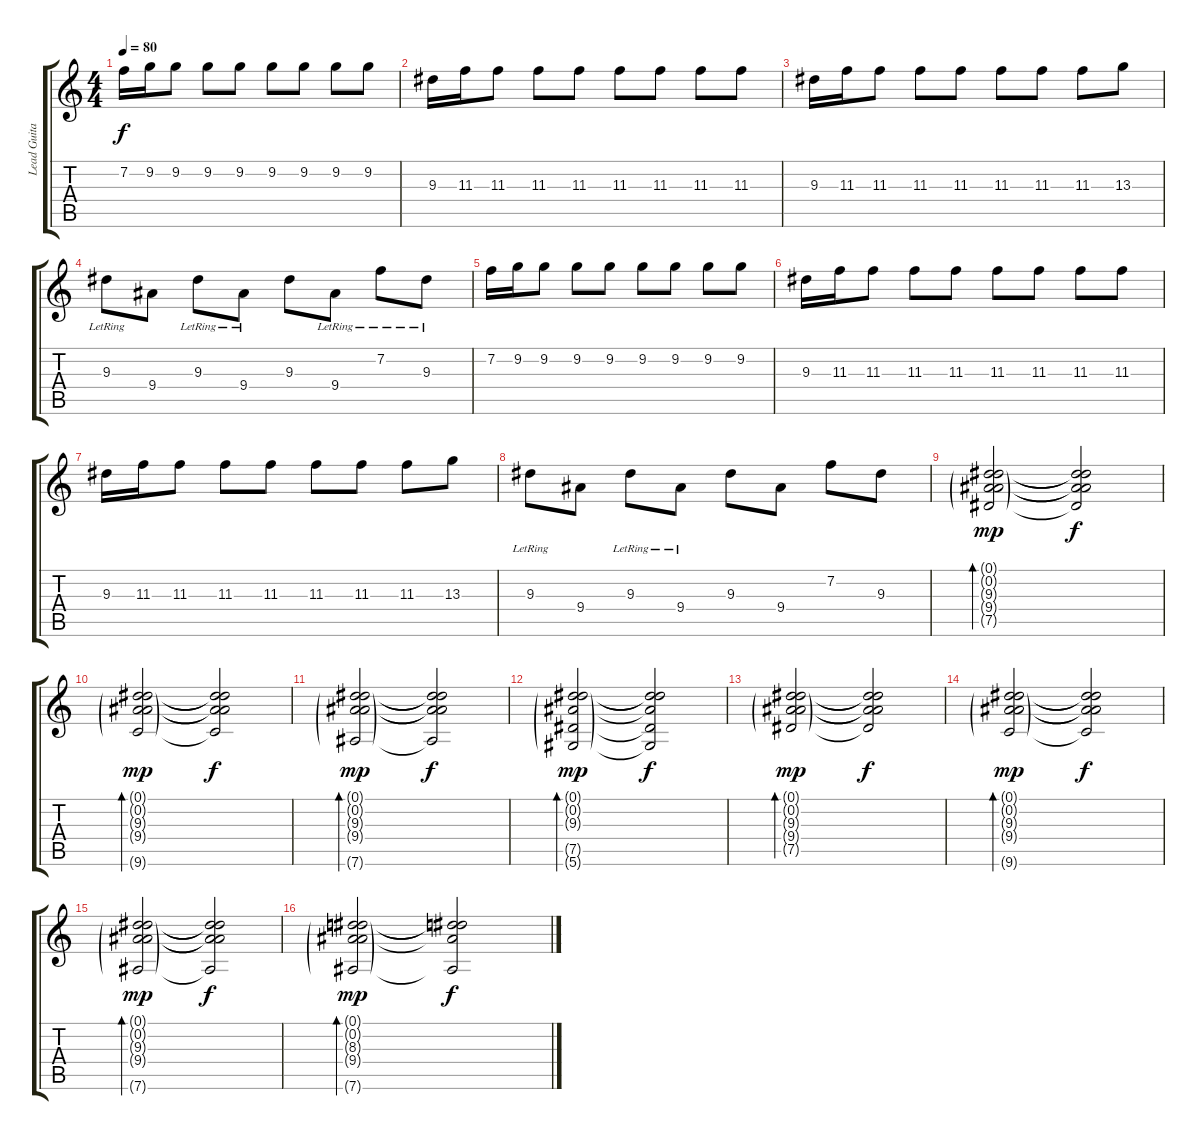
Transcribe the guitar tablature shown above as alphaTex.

\track ("Lead Guitar" "Lead Guita") {instrument overdrivenguitar}
\staff {score tabs}
\tuning (Eb4 Bb3 Gb3 Db3 Ab2 Eb2) {hide}
\ts (4 4)
\tempo 80
\clef g2
\ks c
7.2.16{dy f instrument overdrivenguitar} 9.2.16 9.2.8 9.2.8 9.2.8 9.2.8 9.2.8 9.2.8 9.2.8 |
9.3.16 11.3.16 11.3.8 11.3.8 11.3.8 11.3.8 11.3.8 11.3.8 11.3.8 |
9.3.16 11.3.16 11.3.8 11.3.8 11.3.8 11.3.8 11.3.8 11.3.8 13.3.8 |
9.3{lr}.8 9.4.8 9.3{lr}.8 9.4{lr}.8 9.3.8 9.4{lr}.8 7.2{lr}.8 9.3{lr}.8 |
7.2.16 9.2.16 9.2.8 9.2.8 9.2.8 9.2.8 9.2.8 9.2.8 9.2.8 |
9.3.16 11.3.16 11.3.8 11.3.8 11.3.8 11.3.8 11.3.8 11.3.8 11.3.8 |
9.3.16 11.3.16 11.3.8 11.3.8 11.3.8 11.3.8 11.3.8 11.3.8 13.3.8 |
9.3{lr}.8 9.4.8 9.3{lr}.8 9.4{lr}.8 9.3.8 9.4.8 7.2.8 9.3.8 |
(0.1{g} 0.2{g} 9.3{g} 9.4{g} 7.5{g}).2{bd 60 dy mp} (0.1{t} 0.2{t} 9.3{t} 9.4{t} 7.5{t}).2{dy f} |
(0.1{g} 0.2{g} 9.3{g} 9.4{g} 9.6{g}).2{bd 60 dy mp} (0.1{t} 0.2{t} 9.3{t} 9.4{t} 9.6{t}).2{dy f} |
(0.1{g} 0.2{g} 9.3{g} 9.4{g} 7.6{g}).2{bd 60 dy mp} (0.1{t} 0.2{t} 9.3{t} 9.4{t} 7.6{t}).2{dy f} |
(0.1{g} 0.2{g} 9.3{g} 7.5{g} 5.6{g}).2{bd 60 dy mp} (0.1{t} 0.2{t} 9.3{t} 7.5{t} 5.6{t}).2{dy f} |
(0.1{g} 0.2{g} 9.3{g} 9.4{g} 7.5{g}).2{bd 60 dy mp} (0.1{t} 0.2{t} 9.3{t} 9.4{t} 7.5{t}).2{dy f} |
(0.1{g} 0.2{g} 9.3{g} 9.4{g} 9.6{g}).2{bd 60 dy mp} (0.1{t} 0.2{t} 9.3{t} 9.4{t} 9.6{t}).2{dy f} |
(0.1{g} 0.2{g} 9.3{g} 9.4{g} 7.6{g}).2{bd 60 dy mp} (0.1{t} 0.2{t} 9.3{t} 9.4{t} 7.6{t}).2{dy f} |
(0.1{g} 0.2{g} 8.3{g} 9.4{g} 7.6{g}).2{bd 60 dy mp} (0.1{t} 0.2{t} 8.3{t} 7.6{t}).2{dy f}
